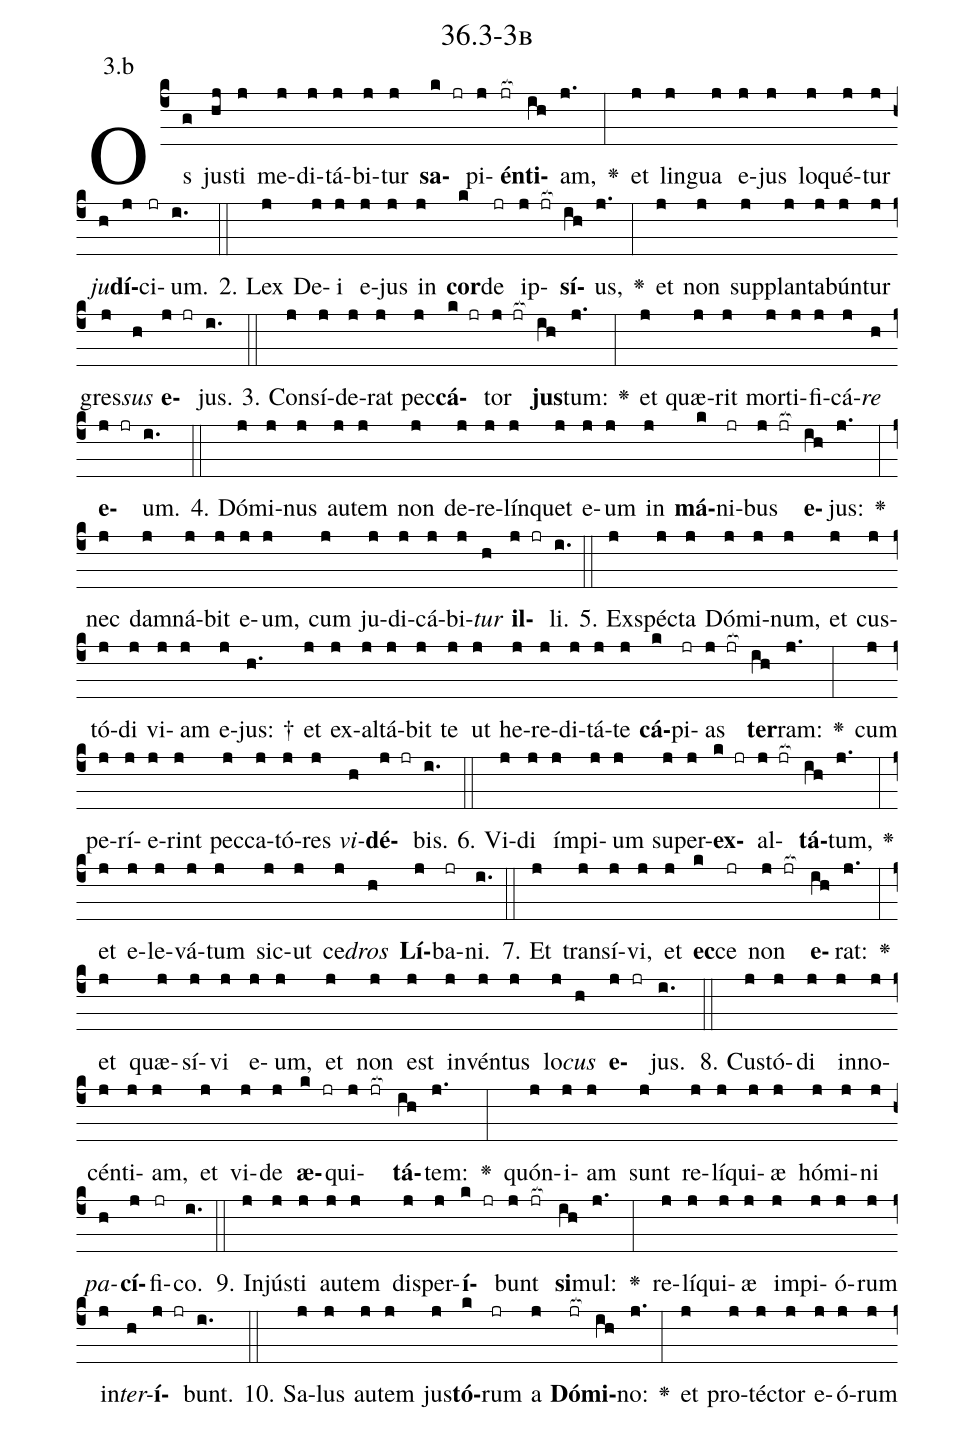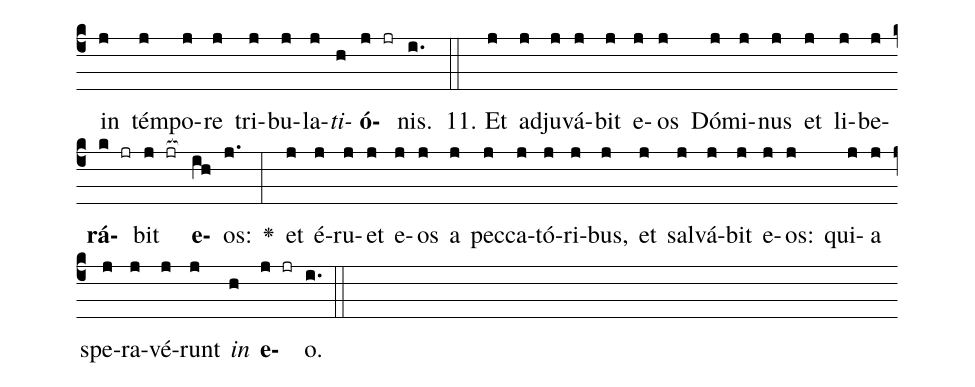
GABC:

name: 36.3-3b;
annotation: 3.b;
%%
(c4)Os(g) jus(hj)ti(j) me(j)di(j)tá(j)bi(j)tur(j) <b>sa</b>(k jr)pi(j)<b>én</b>(jr[ocb:1{])<b>ti</b>(ih[ocb:0}])am,(j.) <v>\greheightstar</v>(:) et(j) lin(j)gua(j) e(j)jus(j) lo(j)qué(j)tur(j) <i>ju</i>(h)<b>dí</b>(j)ci(jr)um.(i.) (::)
2. Lex(j) De(j)i(j) e(j)jus(j) in(j) <b>cor</b>(k)de(jr) ip(j jr[ocb:1{])<b>sí</b>(ih[ocb:0}])us,(j.) <v>\greheightstar</v>(:) et(j) non(j) sup(j)plan(j)ta(j)bún(j)tur(j) gres(j)<i>sus</i>(h) <b>e</b>(j jr)jus.(i.) (::)
3. Con(j)sí(j)de(j)rat(j) pec(j)<b>cá</b>(k jr)tor(j jr[ocb:1{]) <b>jus</b>(ih[ocb:0}])tum:(j.) <v>\greheightstar</v>(:) et(j) quæ(j)rit(j) mor(j)ti(j)fi(j)cá(j)<i>re</i>(h) <b>e</b>(j jr)um.(i.) (::)
4. Dó(j)mi(j)nus(j) au(j)tem(j) non(j) de(j)re(j)lín(j)quet(j) e(j)um(j) in(j) <b>má</b>(k)ni(jr)bus(j jr[ocb:1{]) <b>e</b>(ih[ocb:0}])jus:(j.) <v>\greheightstar</v>(:) nec(j) dam(j)ná(j)bit(j) e(j)um,(j) cum(j) ju(j)di(j)cá(j)bi(j)<i>tur</i>(h) <b>il</b>(j jr)li.(i.) (::)
5. Ex(j)spéc(j)ta(j) Dó(j)mi(j)num,(j) et(j) cus(j)tó(j)di(j) vi(j)am(j) e(j)jus: †(h.) et(j) ex(j)al(j)tá(j)bit(j) te(j) ut(j) he(j)re(j)di(j)tá(j)te(j) <b>cá</b>(k)pi(jr)as(j jr[ocb:1{]) <b>ter</b>(ih[ocb:0}])ram:(j.) <v>\greheightstar</v>(:) cum(j) pe(j)rí(j)e(j)rint(j) pec(j)ca(j)tó(j)res(j) <i>vi</i>(h)<b>dé</b>(j jr)bis.(i.) (::)
6. Vi(j)di(j) ím(j)pi(j)um(j) su(j)per(j)<b>ex</b>(k jr)al(j jr[ocb:1{])<b>tá</b>(ih[ocb:0}])tum,(j.) <v>\greheightstar</v>(:) et(j) e(j)le(j)vá(j)tum(j) sic(j)ut(j) ce(j)<i>dros</i>(h) <b>Lí</b>(j)ba(jr)ni.(i.) (::)
7. Et(j) trans(j)í(j)vi,(j) et(j) <b>ec</b>(k)ce(jr) non(j jr[ocb:1{]) <b>e</b>(ih[ocb:0}])rat:(j.) <v>\greheightstar</v>(:) et(j) quæ(j)sí(j)vi(j) e(j)um,(j) et(j) non(j) est(j) in(j)vén(j)tus(j) lo(j)<i>cus</i>(h) <b>e</b>(j jr)jus.(i.) (::)
8. Cus(j)tó(j)di(j) in(j)no(j)cén(j)ti(j)am,(j) et(j) vi(j)de(j) <b>æ</b>(k jr)qui(j jr[ocb:1{])<b>tá</b>(ih[ocb:0}])tem:(j.) <v>\greheightstar</v>(:) quón(j)i(j)am(j) sunt(j) re(j)lí(j)qui(j)æ(j) hó(j)mi(j)ni(j) <i>pa</i>(h)<b>cí</b>(j)fi(jr)co.(i.) (::)
9. In(j)jús(j)ti(j) au(j)tem(j) dis(j)per(j)<b>í</b>(k jr)bunt(j jr[ocb:1{]) <b>si</b>(ih[ocb:0}])mul:(j.) <v>\greheightstar</v>(:) re(j)lí(j)qui(j)æ(j) im(j)pi(j)ó(j)rum(j) in(j)<i>ter</i>(h)<b>í</b>(j jr)bunt.(i.) (::)
10. Sa(j)lus(j) au(j)tem(j) jus(j)<b>tó</b>(k)rum(jr) a(j) <b>Dó</b>(jr[ocb:1{])<b>mi</b>(ih[ocb:0}])no:(j.) <v>\greheightstar</v>(:) et(j) pro(j)téc(j)tor(j) e(j)ó(j)rum(j) in(j) tém(j)po(j)re(j) tri(j)bu(j)la(j)<i>ti</i>(h)<b>ó</b>(j jr)nis.(i.) (::)
11. Et(j) ad(j)ju(j)vá(j)bit(j) e(j)os(j) Dó(j)mi(j)nus(j) et(j) li(j)be(j)<b>rá</b>(k jr)bit(j jr[ocb:1{]) <b>e</b>(ih[ocb:0}])os:(j.) <v>\greheightstar</v>(:) et(j) é(j)ru(j)et(j) e(j)os(j) a(j) pec(j)ca(j)tó(j)ri(j)bus,(j) et(j) sal(j)vá(j)bit(j) e(j)os:(j) qui(j)a(j) spe(j)ra(j)vé(j)runt(j) <i>in</i>(h) <b>e</b>(j jr)o.(i.) (::)
